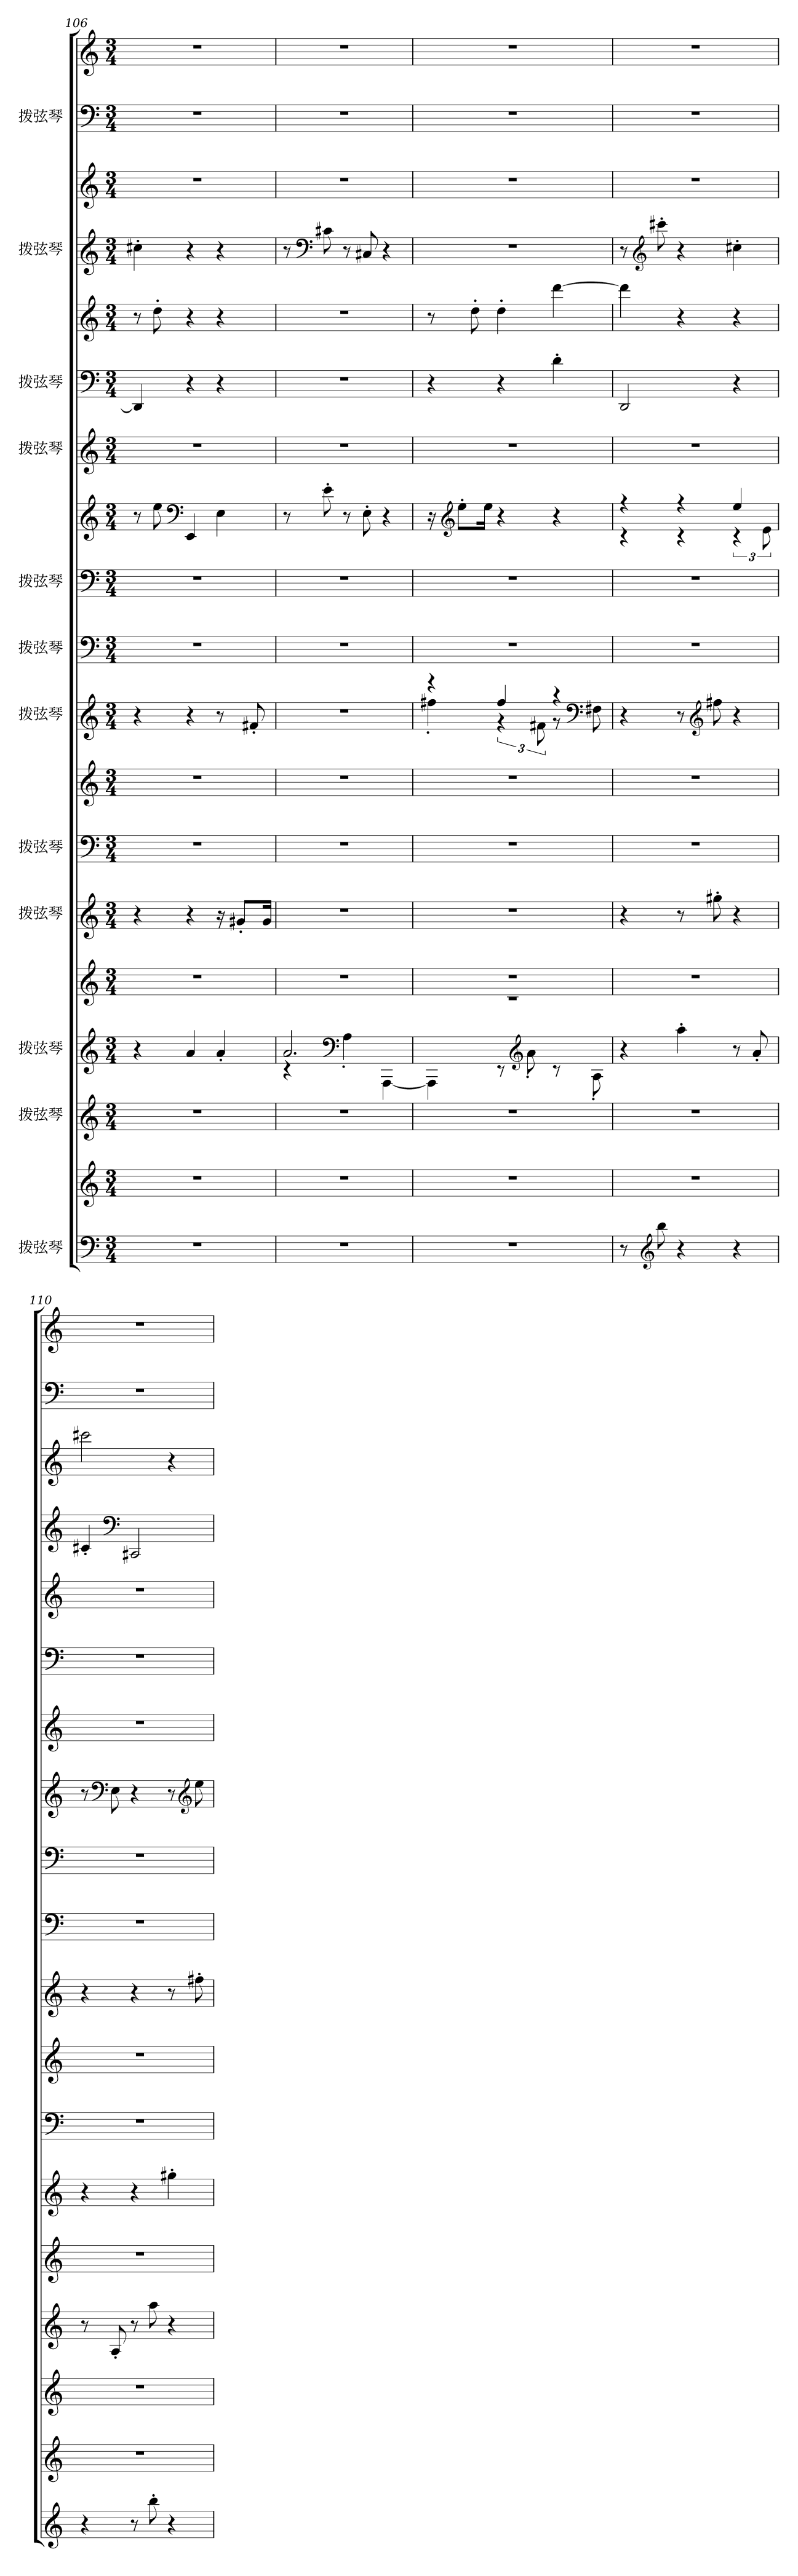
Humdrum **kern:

**kern	**kern	**kern	**kern	**kern	**kern	**kern	**kern	**kern	**kern	**kern	**kern	**kern	**kern	**kern	**kern	**kern	**kern	**kern
*part12	*part12	*part11	*part10	*part10	*part9	*part8	*part8	*part7	*part6	*part5	*part5	*part4	*part3	*part3	*part2	*part2	*part1	*part1
*staff19	*staff18	*staff17	*staff16	*staff15	*staff14	*staff13	*staff12	*staff11	*staff10	*staff9	*staff8	*staff7	*staff6	*staff5	*staff4	*staff3	*staff2	*staff1
*I"拨弦琴	*	*I"拨弦琴	*I"拨弦琴	*	*I"拨弦琴	*I"拨弦琴	*	*I"拨弦琴	*I"拨弦琴	*I"拨弦琴	*	*I"拨弦琴	*I"拨弦琴	*	*I"拨弦琴	*	*I"拨弦琴	*
*clefF4	*clefG2	*clefG2	*clefG2	*clefG2	*clefG2	*clefF4	*clefG2	*clefG2	*clefF4	*clefF4	*clefG2	*clefG2	*clefF4	*clefG2	*clefG2	*clefG2	*clefF4	*clefG2
*k[]	*k[]	*k[]	*k[]	*k[]	*k[]	*k[]	*k[]	*k[]	*k[]	*k[]	*k[]	*k[]	*k[]	*k[]	*k[]	*k[]	*k[]	*k[]
*M3/4	*M3/4	*M3/4	*M3/4	*M3/4	*M3/4	*M3/4	*M3/4	*M3/4	*M3/4	*M3/4	*M3/4	*M3/4	*M3/4	*M3/4	*M3/4	*M3/4	*M3/4	*M3/4
=106	=106	=106	=106	=106	=106	=106	=106	=106	=106	=106	=106	=106	=106	=106	=106	=106	=106	=106
2.r	2.r	2.r	4r	2.r	4r	2.r	2.r	4r	2.r	2.r	8r	2.r	4DD/]	8r	4cc#X'\	2.r	2.r	2.r
.	.	.	.	.	.	.	.	.	.	.	8ee\	.	.	8dd'\	.	.	.	.
*	*	*	*	*	*	*	*	*	*	*	*clefF4	*	*	*	*	*	*	*
.	.	.	4a/	.	4r	.	.	4r	.	.	4EE/	.	4r	4r	4r	.	.	.
.	.	.	4a'/	.	16r	.	.	8r	.	.	4E\	.	4r	4r	4r	.	.	.
.	.	.	.	.	8g#X'/L	.	.	.	.	.	.	.	.	.	.	.	.	.
.	.	.	.	.	.	.	.	8f#X'/	.	.	.	.	.	.	.	.	.	.
.	.	.	.	.	16g#/Jk	.	.	.	.	.	.	.	.	.	.	.	.	.
!!LO:PB:g=z
=107	=107	=107	=107	=107	=107	=107	=107	=107	=107	=107	=107	=107	=107	=107	=107	=107	=107	=107
*	*	*	*^	*	*	*	*	*	*	*	*	*	*	*	*	*	*	*
2.r	2.r	2.r	2.a/	4r	2.r	2.r	2.r	2.r	2.r	2.r	2.r	8r	2.r	2.r	2.r	8r	2.r	2.r	2.r
*	*	*	*	*	*	*	*	*	*	*	*	*	*	*	*	*clefF4	*	*	*
.	.	.	.	.	.	.	.	.	.	.	.	8e'\	.	.	.	8c#X\	.	.	.
*	*	*	*clefF4	*	*	*	*	*	*	*	*	*	*	*	*	*	*	*	*
.	.	.	.	4A'\	.	.	.	.	.	.	.	8r	.	.	.	8r	.	.	.
.	.	.	.	.	.	.	.	.	.	.	.	8E'\	.	.	.	8C#X/	.	.	.
.	.	.	.	[4AAA\	.	.	.	.	.	.	.	4r	.	.	.	4r	.	.	.
=108	=108	=108	=108	=108	=108	=108	=108	=108	=108	=108	=108	=108	=108	=108	=108	=108	=108	=108	=108
*	*	*	*	*	*	*	*	*	*^	*	*	*	*	*	*	*	*	*	*
2.r	2.r	2.r	2.r	4AAA\]	2.r	2.r	2.r	2.r	4r	4ff#X'\	2.r	2.r	16r	2.r	4r	8r	2.r	2.r	2.r	2.r
*	*	*	*	*	*	*	*	*	*	*	*	*	*clefG2	*	*	*	*	*	*	*
.	.	.	.	.	.	.	.	.	.	.	.	.	8ee'\L	.	.	.	.	.	.	.
.	.	.	.	.	.	.	.	.	.	.	.	.	.	.	.	8dd'\	.	.	.	.
.	.	.	.	.	.	.	.	.	.	.	.	.	16ee\Jk	.	.	.	.	.	.	.
.	.	.	.	8r	.	.	.	.	4ff#/	6r	.	.	4r	.	4r	4dd'\	.	.	.	.
*	*	*	*clefG2	*	*	*	*	*	*	*	*	*	*	*	*	*	*	*	*	*
.	.	.	.	8a'\	.	.	.	.	.	.	.	.	.	.	.	.	.	.	.	.
.	.	.	.	.	.	.	.	.	.	12f#X\	.	.	.	.	.	.	.	.	.	.
.	.	.	.	8r	.	.	.	.	4r	8r	.	.	4r	.	4d'\	[4ddd\	.	.	.	.
*	*	*	*	*	*	*	*	*	*clefF4	*	*	*	*	*	*	*	*	*	*	*
.	.	.	.	8A'\	.	.	.	.	.	8F#X\	.	.	.	.	.	.	.	.	.	.
*	*	*	*v	*v	*	*	*	*	*v	*v	*	*	*	*	*	*	*	*	*	*
=109	=109	=109	=109	=109	=109	=109	=109	=109	=109	=109	=109	=109	=109	=109	=109	=109	=109	=109
*	*	*	*	*	*	*	*	*	*	*	*^	*	*	*	*	*	*	*
8r	2.r	2.r	4r	2.r	4r	2.r	2.r	4r	2.r	2.r	4r	4r	2.r	2DD/	4ddd\]	8r	2.r	2.r	2.r
*clefG2	*	*	*	*	*	*	*	*	*	*	*	*	*	*	*	*clefG2	*	*	*
8bb\	.	.	.	.	.	.	.	.	.	.	.	.	.	.	.	8ccc#X'\	.	.	.
4r	.	.	4aa'\	.	8r	.	.	8r	.	.	4r	4r	.	.	4r	4r	.	.	.
*	*	*	*	*	*	*	*	*clefG2	*	*	*	*	*	*	*	*	*	*	*
.	.	.	.	.	8gg#X'\	.	.	8ff#X\	.	.	.	.	.	.	.	.	.	.	.
4r	.	.	8r	.	4r	.	.	4r	.	.	4ee/	6r	.	4r	4r	4cc#X'\	.	.	.
.	.	.	8a'/	.	.	.	.	.	.	.	.	.	.	.	.	.	.	.	.
.	.	.	.	.	.	.	.	.	.	.	.	12e\	.	.	.	.	.	.	.
*	*	*	*	*	*	*	*	*	*	*	*v	*v	*	*	*	*	*	*	*
!!LO:PB:g=z
=110	=110	=110	=110	=110	=110	=110	=110	=110	=110	=110	=110	=110	=110	=110	=110	=110	=110	=110
4r	2.r	2.r	8r	2.r	4r	2.r	2.r	4r	2.r	2.r	8r	2.r	2.r	2.r	4c#X'/	2ccc#X\	2.r	2.r
*	*	*	*	*	*	*	*	*	*	*	*clefF4	*	*	*	*	*	*	*
.	.	.	8A'/	.	.	.	.	.	.	.	8E\	.	.	.	.	.	.	.
*	*	*	*	*	*	*	*	*	*	*	*	*	*	*	*clefF4	*	*	*
8r	.	.	8r	.	4r	.	.	4r	.	.	4r	.	.	.	2CC#X/	.	.	.
8bb'\	.	.	8aa\	.	.	.	.	.	.	.	.	.	.	.	.	.	.	.
4r	.	.	4r	.	4gg#X'\	.	.	8r	.	.	8r	.	.	.	.	4r	.	.
*	*	*	*	*	*	*	*	*	*	*	*clefG2	*	*	*	*	*	*	*
.	.	.	.	.	.	.	.	8ff#X'\	.	.	8ee\	.	.	.	.	.	.	.
=	=	=	=	=	=	=	=	=	=	=	=	=	=	=	=	=	=	=
*-	*-	*-	*-	*-	*-	*-	*-	*-	*-	*-	*-	*-	*-	*-	*-	*-	*-	*-
